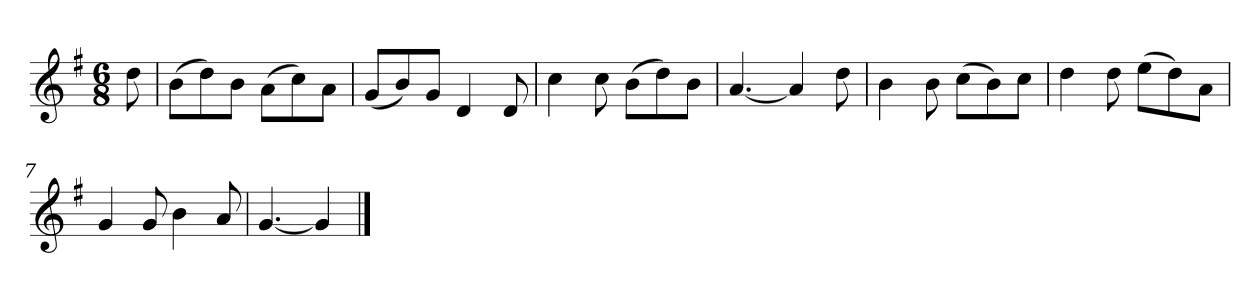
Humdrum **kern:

**kern
*part1
*staff1
*k[f#]
*M6/8
*MM120
=
8dd
=1
(8bL
8dd)
8bJ
(8aL
8cc)
8aJ
=2
(8gL
8b)
8gJ
4d
8d
=3
4cc
8cc
(8bL
8dd)
8bJ
=4
[4.a
4a]
8dd
=5
4b
8b
(8ccL
8b)
8ccJ
=6
4dd
8dd
(8eeL
8dd)
8aJ
=7
4g
8g
4b
8a
=8
[4.g
4g]
==
*-
